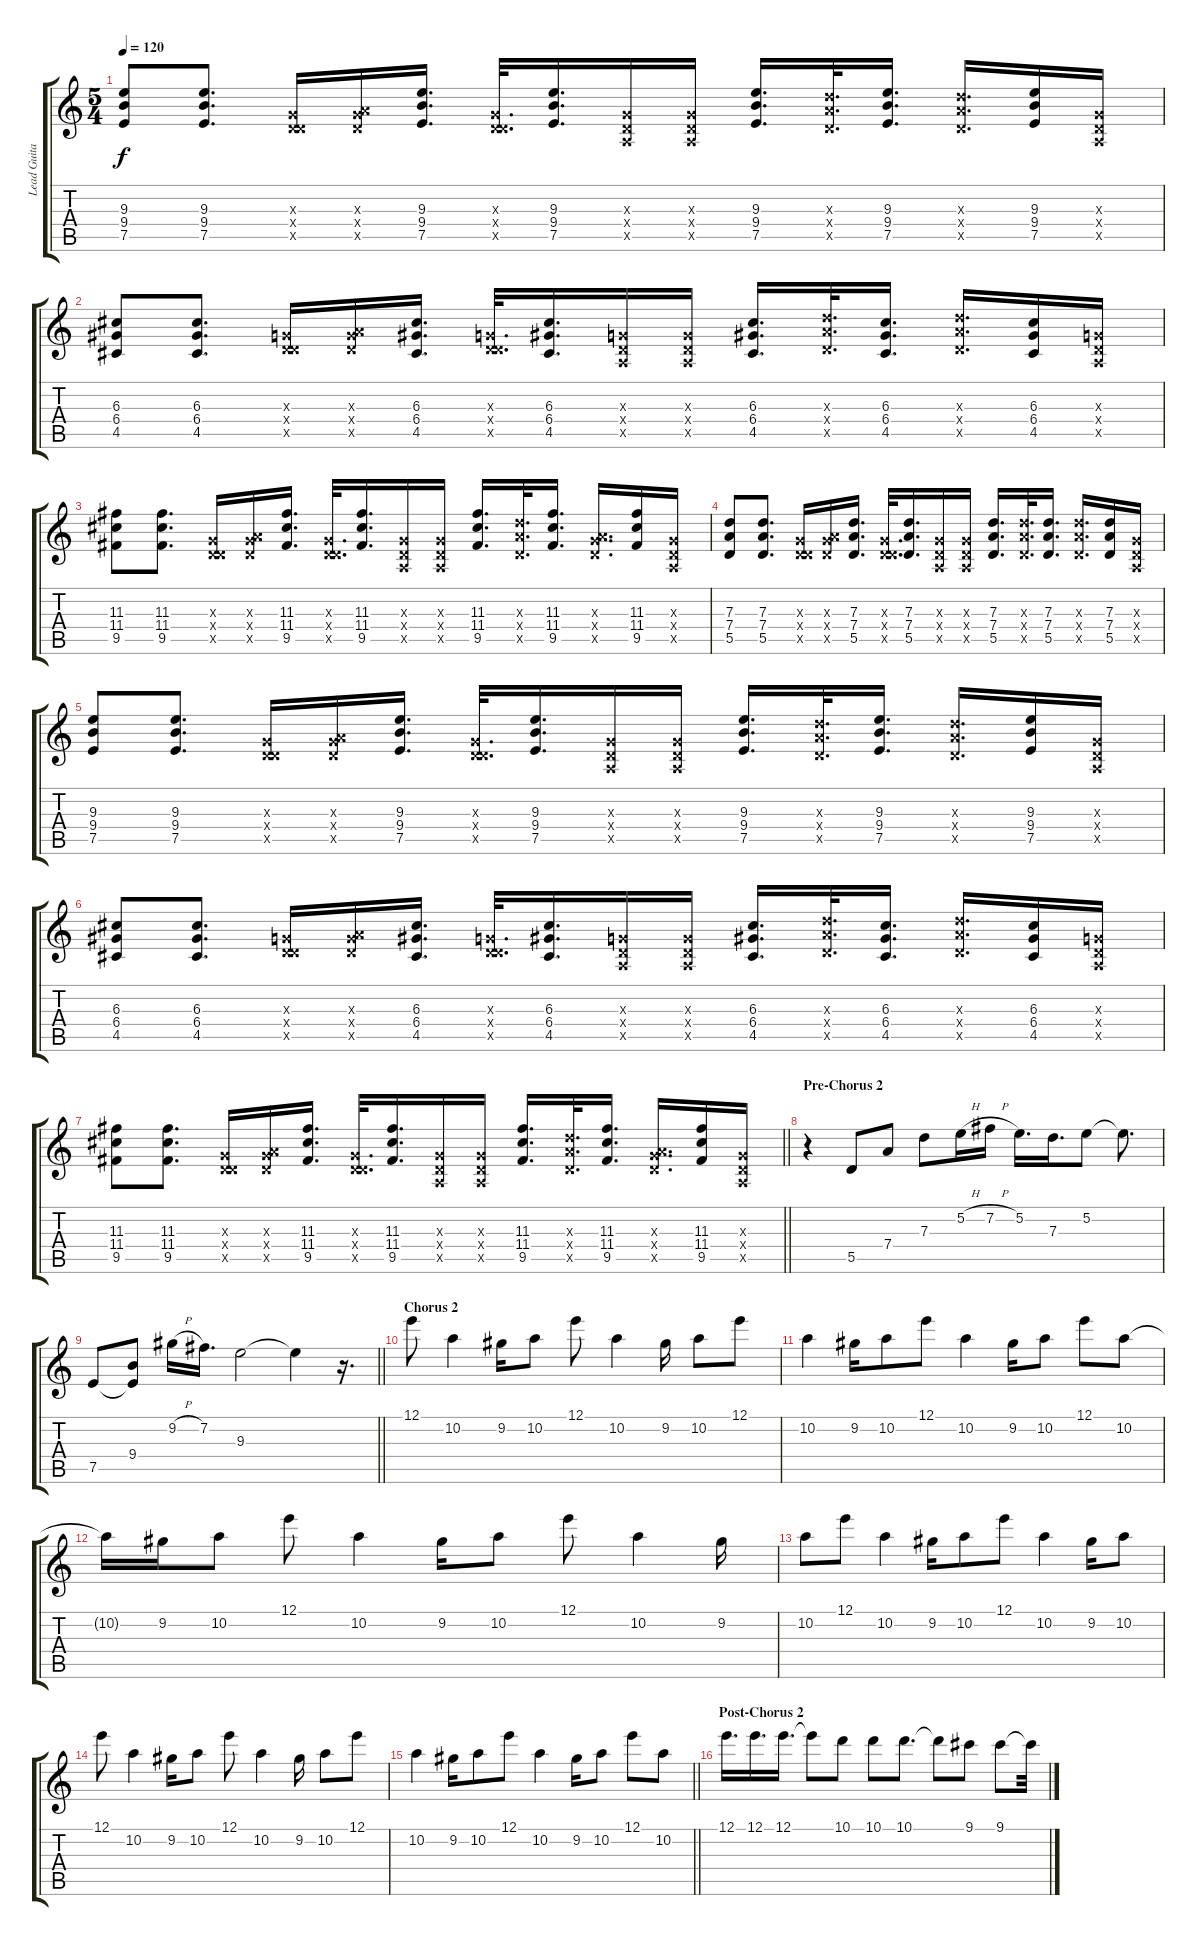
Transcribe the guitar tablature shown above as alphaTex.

\track ("Lead Guitar" "Lead Guita") {instrument distortionguitar}
\staff {score tabs}
\tuning (E4 B3 G3 D3 A2 D2) {hide}
\ts (5 4)
\tempo 120
\clef g2
\ks c
(9.3 9.4 7.5).8{dy f} (9.3 9.4 7.5).8{d} (0.3{x} 0.4{x} 5.5{x}).16 (0.3{x} 7.4{x} 5.5{x}).16 (9.3 9.4 7.5).16{d} (0.3{x} 0.4{x} 5.5{x}).32{d} (9.3 9.4 7.5).16{d} (0.3{x} 0.4{x} 0.5{x}).16 (0.3{x} 0.4{x} 0.5{x}).16 (9.3 9.4 7.5).16{d} (7.3{x} 7.4{x} 5.5{x}).32{d} (9.3 9.4 7.5).16{d} (7.3{x} 7.4{x} 5.5{x}).16{d} (9.3 9.4 7.5).16 (0.3{x} 0.4{x} 0.5{x}).16 |
(6.3 6.4 4.5).8 (6.3 6.4 4.5).8{d} (0.3{x} 0.4{x} 5.5{x}).16 (0.3{x} 7.4{x} 5.5{x}).16 (6.3 6.4 4.5).16{d} (0.3{x} 0.4{x} 5.5{x}).32{d} (6.3 6.4 4.5).16{d} (0.3{x} 0.4{x} 0.5{x}).16 (0.3{x} 0.4{x} 0.5{x}).16 (6.3 6.4 4.5).16{d} (7.3{x} 7.4{x} 5.5{x}).32{d} (6.3 6.4 4.5).16{d} (7.3{x} 7.4{x} 5.5{x}).16{d} (6.3 6.4 4.5).16 (0.3{x} 0.4{x} 0.5{x}).16 |
(11.3 11.4 9.5).8 (11.3 11.4 9.5).8{d} (0.3{x} 0.4{x} 5.5{x}).16 (0.3{x} 7.4{x} 5.5{x}).16 (11.3 11.4 9.5).16{d} (0.3{x} 0.4{x} 5.5{x}).32{d} (11.3 11.4 9.5).16{d} (0.3{x} 0.4{x} 0.5{x}).16 (0.3{x} 0.4{x} 0.5{x}).16 (11.3 11.4 9.5).16{d} (7.3{x} 7.4{x} 5.5{x}).32{d} (11.3 11.4 9.5).16{d} (0.3{x} 7.4{x} 5.5{x}).16{d} (11.3 11.4 9.5).16 (0.3{x} 0.4{x} 0.5{x}).16 |
(7.3 7.4 5.5).8 (7.3 7.4 5.5).8{d} (0.3{x} 0.4{x} 5.5{x}).16 (0.3{x} 7.4{x} 5.5{x}).16 (7.3 7.4 5.5).16{d} (0.3{x} 0.4{x} 5.5{x}).32{d} (7.3 7.4 5.5).16{d} (0.3{x} 0.4{x} 0.5{x}).16 (0.3{x} 0.4{x} 0.5{x}).16 (7.3 7.4 5.5).16{d} (7.3{x} 7.4{x} 5.5{x}).32{d} (7.3 7.4 5.5).16{d} (7.3{x} 7.4{x} 5.5{x}).16{d} (7.3 7.4 5.5).16 (0.3{x} 0.4{x} 0.5{x}).16 |
(9.3 9.4 7.5).8 (9.3 9.4 7.5).8{d} (0.3{x} 0.4{x} 5.5{x}).16 (0.3{x} 7.4{x} 5.5{x}).16 (9.3 9.4 7.5).16{d} (0.3{x} 0.4{x} 5.5{x}).32{d} (9.3 9.4 7.5).16{d} (0.3{x} 0.4{x} 0.5{x}).16 (0.3{x} 0.4{x} 0.5{x}).16 (9.3 9.4 7.5).16{d} (7.3{x} 7.4{x} 5.5{x}).32{d} (9.3 9.4 7.5).16{d} (7.3{x} 7.4{x} 5.5{x}).16{d} (9.3 9.4 7.5).16 (0.3{x} 0.4{x} 0.5{x}).16 |
(6.3 6.4 4.5).8 (6.3 6.4 4.5).8{d} (0.3{x} 0.4{x} 5.5{x}).16 (0.3{x} 7.4{x} 5.5{x}).16 (6.3 6.4 4.5).16{d} (0.3{x} 0.4{x} 5.5{x}).32{d} (6.3 6.4 4.5).16{d} (0.3{x} 0.4{x} 0.5{x}).16 (0.3{x} 0.4{x} 0.5{x}).16 (6.3 6.4 4.5).16{d} (7.3{x} 7.4{x} 5.5{x}).32{d} (6.3 6.4 4.5).16{d} (7.3{x} 7.4{x} 5.5{x}).16{d} (6.3 6.4 4.5).16 (0.3{x} 0.4{x} 0.5{x}).16 |
\barLineRight lightlight
(11.3 11.4 9.5).8 (11.3 11.4 9.5).8{d} (0.3{x} 0.4{x} 5.5{x}).16 (0.3{x} 7.4{x} 5.5{x}).16 (11.3 11.4 9.5).16{d} (0.3{x} 0.4{x} 5.5{x}).32{d} (11.3 11.4 9.5).16{d} (0.3{x} 0.4{x} 0.5{x}).16 (0.3{x} 0.4{x} 0.5{x}).16 (11.3 11.4 9.5).16{d} (7.3{x} 7.4{x} 5.5{x}).32{d} (11.3 11.4 9.5).16{d} (0.3{x} 7.4{x} 5.5{x}).16{d} (11.3 11.4 9.5).16 (0.3{x} 0.4{x} 0.5{x}).16 |
\section ("" "Pre-Chorus 2")
r.4 5.5.8 7.4.8 7.3.8 5.2{h}.16 7.2{h}.16 5.2.16{d} 7.3.16{d} 5.2.8 5.2{t}.8{d} |
\barLineRight lightlight
7.5.8 (9.4 7.5{t}).8 9.2{h}.16 7.2.16{d} 9.3.2 9.3{t}.4 r.16{d} |
\section ("" "Chorus 2")
12.1.8{volume 6 instrument distortionguitar} 10.2.4 9.2.16 10.2.8 12.1.8 10.2.4 9.2.16 10.2.8 12.1.8 |
10.2.4 9.2.16 10.2.8 12.1.8 10.2.4 9.2.16 10.2.8 12.1.8 10.2.8 |
10.2{t}.16 9.2.16 10.2.8 12.1.8 10.2.4 9.2.16 10.2.8 12.1.8 10.2.4 9.2.16 |
10.2.8 12.1.8 10.2.4 9.2.16 10.2.8 12.1.8 10.2.4 9.2.16 10.2.8 |
12.1.8 10.2.4 9.2.16 10.2.8 12.1.8 10.2.4 9.2.16 10.2.8 12.1.8 |
\barLineRight lightlight
10.2.4 9.2.16 10.2.8 12.1.8 10.2.4 9.2.16 10.2.8 12.1.8 10.2.8 |
\section ("" "Post-Chorus 2")
12.1.16{d volume 9 instrument distortionguitar} 12.1.16{d} 12.1.16{d} 12.1{t}.8 10.1.8 10.1.8 10.1.8{d} 10.1{t}.8 9.1.8 9.1.8 9.1{t}.32
